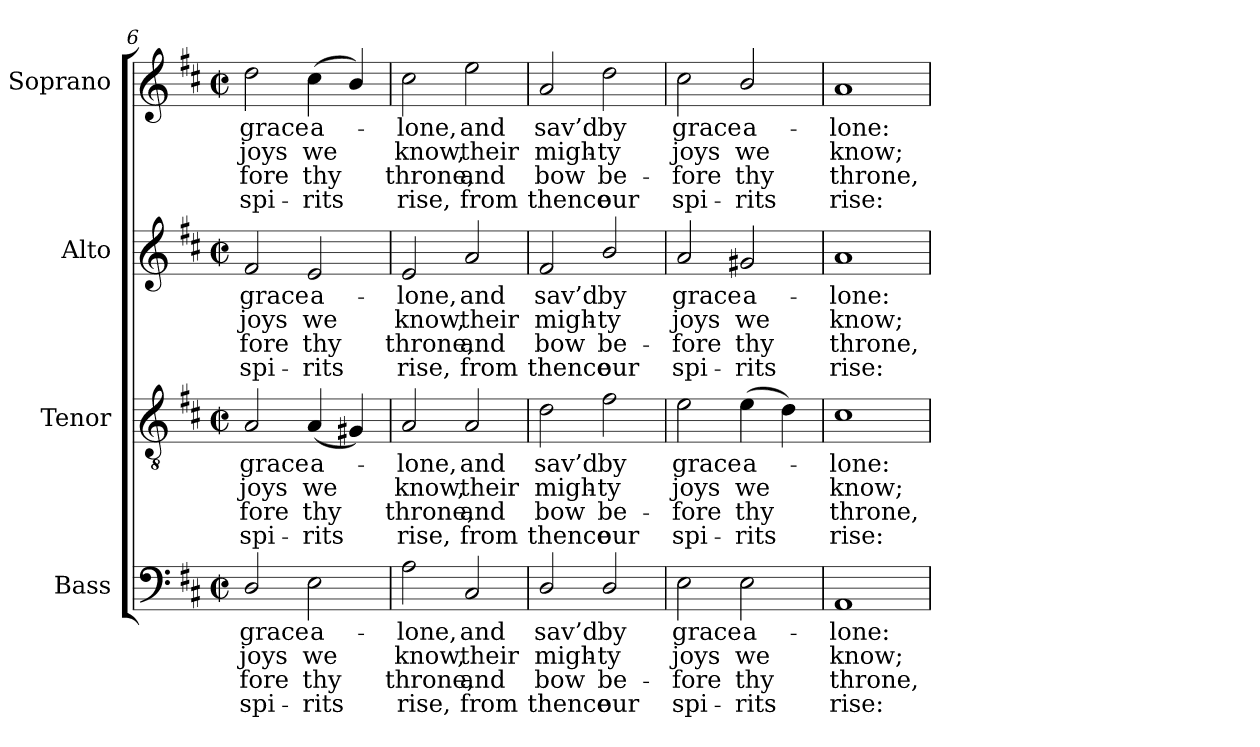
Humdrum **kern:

**kern	**text	**text	**text	**text	**kern	**text	**text	**text	**text	**kern	**text	**text	**text	**text	**kern	**text	**text	**text	**text
*part4	*part4	*part4	*part4	*part4	*part3	*part3	*part3	*part3	*part3	*part2	*part2	*part2	*part2	*part2	*part1	*part1	*part1	*part1	*part1
*staff4	*staff4	*staff4	*staff4	*staff4	*staff3	*staff3	*staff3	*staff3	*staff3	*staff2	*staff2	*staff2	*staff2	*staff2	*staff1	*staff1	*staff1	*staff1	*staff1
*I"Bass	*	*	*	*	*I"Tenor	*	*	*	*	*I"Alto	*	*	*	*	*I"Soprano	*	*	*	*
*I'B.	*	*	*	*	*I'T.	*	*	*	*	*I'A.	*	*	*	*	*I'S.	*	*	*	*
*clefF4	*	*	*	*	*clefGv2	*	*	*	*	*clefG2	*	*	*	*	*clefG2	*	*	*	*
*	*	*	*	*	*ITrd7c12	*	*	*	*	*	*	*	*	*	*	*	*	*	*
*k[f#c#]	*	*	*	*	*k[f#c#]	*	*	*	*	*k[f#c#]	*	*	*	*	*k[f#c#]	*	*	*	*
*D:	*	*	*	*	*D:	*	*	*	*	*D:	*	*	*	*	*D:	*	*	*	*
*M2/2	*	*	*	*	*M2/2	*	*	*	*	*M2/2	*	*	*	*	*M2/2	*	*	*	*
*met(c|)	*	*	*	*	*met(c|)	*	*	*	*	*met(c|)	*	*	*	*	*met(c|)	*	*	*	*
=6	=6	=6	=6	=6	=6	=6	=6	=6	=6	=6	=6	=6	=6	=6	=6	=6	=6	=6	=6
!	!LO:LY:b:color=#000000	!LO:LY:b:color=#000000	!LO:LY:b:color=#000000	!LO:LY:b:color=#000000	!	!	!	!	!	!	!	!	!	!	!	!	!	!	!
!	!	!	!	!	!	!LO:LY:b:color=#000000	!LO:LY:b:color=#000000	!LO:LY:b:color=#000000	!LO:LY:b:color=#000000	!	!	!	!	!	!	!	!	!	!
!	!	!	!	!	!	!	!	!	!	!	!LO:LY:b:color=#000000	!LO:LY:b:color=#000000	!LO:LY:b:color=#000000	!LO:LY:b:color=#000000	!	!	!	!	!
!	!	!	!	!	!	!	!	!	!	!	!	!	!	!	!	!LO:LY:b:color=#000000	!LO:LY:b:color=#000000	!LO:LY:b:color=#000000	!LO:LY:b:color=#000000
2Di/	grace	joys	fore	spi-	2AAi/	grace	joys	fore	spi-	2f#i/	grace	joys	fore	spi-	2ddi\	grace	joys	fore	spi-
!	!LO:LY:b:color=#000000	!LO:LY:b:color=#000000	!LO:LY:b:color=#000000	!LO:LY:b:color=#000000	!	!	!	!	!	!	!	!	!	!	!	!	!	!	!
!	!	!	!	!	!	!LO:LY:b:color=#000000	!LO:LY:b:color=#000000	!LO:LY:b:color=#000000	!LO:LY:b:color=#000000	!	!	!	!	!	!	!	!	!	!
!	!	!	!	!	!	!	!	!	!	!	!LO:LY:b:color=#000000	!LO:LY:b:color=#000000	!LO:LY:b:color=#000000	!LO:LY:b:color=#000000	!	!	!	!	!
!	!	!	!	!	!	!	!	!	!	!	!	!	!	!	!	!LO:LY:b:color=#000000	!LO:LY:b:color=#000000	!LO:LY:b:color=#000000	!LO:LY:b:color=#000000
2Ei\	a-	we	-thy	rits	(4AAi/	a-	we	-thy	rits	2ei/	a-	we	-thy	rits	(4cc#i\	a-	we	-thy	rits
.	.	.	.	.	4GG#Xi/)	.	.	.	.	.	.	.	.	.	4bi/)	.	.	.	.
=7	=7	=7	=7	=7	=7	=7	=7	=7	=7	=7	=7	=7	=7	=7	=7	=7	=7	=7	=7
!	!LO:LY:b:color=#000000	!LO:LY:b:color=#000000	!LO:LY:b:color=#000000	!LO:LY:b:color=#000000	!	!	!	!	!	!	!	!	!	!	!	!	!	!	!
!	!	!	!	!	!	!LO:LY:b:color=#000000	!LO:LY:b:color=#000000	!LO:LY:b:color=#000000	!LO:LY:b:color=#000000	!	!	!	!	!	!	!	!	!	!
!	!	!	!	!	!	!	!	!	!	!	!LO:LY:b:color=#000000	!LO:LY:b:color=#000000	!LO:LY:b:color=#000000	!LO:LY:b:color=#000000	!	!	!	!	!
!	!	!	!	!	!	!	!	!	!	!	!	!	!	!	!	!LO:LY:b:color=#000000	!LO:LY:b:color=#000000	!LO:LY:b:color=#000000	!LO:LY:b:color=#000000
2Ai\	-lone,	know,	throne,	rise,	2AAi/	-lone,	know,	throne,	rise,	2ei/	-lone,	know,	throne,	rise,	2cc#i\	-lone,	know,	throne,	rise,
!	!LO:LY:b:color=#000000	!LO:LY:b:color=#000000	!LO:LY:b:color=#000000	!LO:LY:b:color=#000000	!	!	!	!	!	!	!	!	!	!	!	!	!	!	!
!	!	!	!	!	!	!LO:LY:b:color=#000000	!LO:LY:b:color=#000000	!LO:LY:b:color=#000000	!LO:LY:b:color=#000000	!	!	!	!	!	!	!	!	!	!
!	!	!	!	!	!	!	!	!	!	!	!LO:LY:b:color=#000000	!LO:LY:b:color=#000000	!LO:LY:b:color=#000000	!LO:LY:b:color=#000000	!	!	!	!	!
!	!	!	!	!	!	!	!	!	!	!	!	!	!	!	!	!LO:LY:b:color=#000000	!LO:LY:b:color=#000000	!LO:LY:b:color=#000000	!LO:LY:b:color=#000000
2C#i/	and	their	and	from	2AAi/	and	their	and	from	2ai/	and	their	and	from	2eei\	and	their	and	from
=8	=8	=8	=8	=8	=8	=8	=8	=8	=8	=8	=8	=8	=8	=8	=8	=8	=8	=8	=8
!	!LO:LY:b:color=#000000	!LO:LY:b:color=#000000	!LO:LY:b:color=#000000	!LO:LY:b:color=#000000	!	!	!	!	!	!	!	!	!	!	!	!	!	!	!
!	!	!	!	!	!	!LO:LY:b:color=#000000	!LO:LY:b:color=#000000	!LO:LY:b:color=#000000	!LO:LY:b:color=#000000	!	!	!	!	!	!	!	!	!	!
!	!	!	!	!	!	!	!	!	!	!	!LO:LY:b:color=#000000	!LO:LY:b:color=#000000	!LO:LY:b:color=#000000	!LO:LY:b:color=#000000	!	!	!	!	!
!	!	!	!	!	!	!	!	!	!	!	!	!	!	!	!	!LO:LY:b:color=#000000	!LO:LY:b:color=#000000	!LO:LY:b:color=#000000	!LO:LY:b:color=#000000
2Di/	sav’d	migh-	bow	thence	2Di\	sav’d	migh-	bow	thence	2f#i/	sav’d	migh-	bow	thence	2ai/	sav’d	migh-	bow	thence
!	!LO:LY:b:color=#000000	!LO:LY:b:color=#000000	!LO:LY:b:color=#000000	!LO:LY:b:color=#000000	!	!	!	!	!	!	!	!	!	!	!	!	!	!	!
!	!	!	!	!	!	!LO:LY:b:color=#000000	!LO:LY:b:color=#000000	!LO:LY:b:color=#000000	!LO:LY:b:color=#000000	!	!	!	!	!	!	!	!	!	!
!	!	!	!	!	!	!	!	!	!	!	!LO:LY:b:color=#000000	!LO:LY:b:color=#000000	!LO:LY:b:color=#000000	!LO:LY:b:color=#000000	!	!	!	!	!
!	!	!	!	!	!	!	!	!	!	!	!	!	!	!	!	!LO:LY:b:color=#000000	!LO:LY:b:color=#000000	!LO:LY:b:color=#000000	!LO:LY:b:color=#000000
2Di/	by	-ty	be-	-our	2F#i\	by	-ty	be-	-our	2bi/	by	-ty	be-	-our	2ddi\	by	-ty	be-	-our
!!LO:LB:g=z
=9	=9	=9	=9	=9	=9	=9	=9	=9	=9	=9	=9	=9	=9	=9	=9	=9	=9	=9	=9
!	!LO:LY:b:color=#000000	!LO:LY:b:color=#000000	!LO:LY:b:color=#000000	!LO:LY:b:color=#000000	!	!	!	!	!	!	!	!	!	!	!	!	!	!	!
!	!	!	!	!	!	!LO:LY:b:color=#000000	!LO:LY:b:color=#000000	!LO:LY:b:color=#000000	!LO:LY:b:color=#000000	!	!	!	!	!	!	!	!	!	!
!	!	!	!	!	!	!	!	!	!	!	!LO:LY:b:color=#000000	!LO:LY:b:color=#000000	!LO:LY:b:color=#000000	!LO:LY:b:color=#000000	!	!	!	!	!
!	!	!	!	!	!	!	!	!	!	!	!	!	!	!	!	!LO:LY:b:color=#000000	!LO:LY:b:color=#000000	!LO:LY:b:color=#000000	!LO:LY:b:color=#000000
2Ei\	grace	joys	fore	spi-	2Ei\	grace	joys	fore	spi-	2ai/	grace	joys	fore	spi-	2cc#i\	grace	joys	fore	spi-
!	!LO:LY:b:color=#000000	!LO:LY:b:color=#000000	!LO:LY:b:color=#000000	!LO:LY:b:color=#000000	!	!	!	!	!	!	!	!	!	!	!	!	!	!	!
!	!	!	!	!	!	!LO:LY:b:color=#000000	!LO:LY:b:color=#000000	!LO:LY:b:color=#000000	!LO:LY:b:color=#000000	!	!	!	!	!	!	!	!	!	!
!	!	!	!	!	!	!	!	!	!	!	!LO:LY:b:color=#000000	!LO:LY:b:color=#000000	!LO:LY:b:color=#000000	!LO:LY:b:color=#000000	!	!	!	!	!
!	!	!	!	!	!	!	!	!	!	!	!	!	!	!	!	!LO:LY:b:color=#000000	!LO:LY:b:color=#000000	!LO:LY:b:color=#000000	!LO:LY:b:color=#000000
2Ei\	a-	we	-thy	rits	(4Ei\	a-	we	-thy	rits	2g#Xi/	a-	we	-thy	rits	2bi/	a-	we	-thy	rits
.	.	.	.	.	4Di\)	.	.	.	.	.	.	.	.	.	.	.	.	.	.
=10	=10	=10	=10	=10	=10	=10	=10	=10	=10	=10	=10	=10	=10	=10	=10	=10	=10	=10	=10
!	!LO:LY:b:color=#000000	!LO:LY:b:color=#000000	!LO:LY:b:color=#000000	!LO:LY:b:color=#000000	!	!	!	!	!	!	!	!	!	!	!	!	!	!	!
!	!	!	!	!	!	!LO:LY:b:color=#000000	!LO:LY:b:color=#000000	!LO:LY:b:color=#000000	!LO:LY:b:color=#000000	!	!	!	!	!	!	!	!	!	!
!	!	!	!	!	!	!	!	!	!	!	!LO:LY:b:color=#000000	!LO:LY:b:color=#000000	!LO:LY:b:color=#000000	!LO:LY:b:color=#000000	!	!	!	!	!
!	!	!	!	!	!	!	!	!	!	!	!	!	!	!	!	!LO:LY:b:color=#000000	!LO:LY:b:color=#000000	!LO:LY:b:color=#000000	!LO:LY:b:color=#000000
1AAi	-lone:	know;	throne,	rise:	1C#i	-lone:	know;	throne,	rise:	1ai	-lone:	know;	throne,	rise:	1ai	-lone:	know;	throne,	rise:
=	=	=	=	=	=	=	=	=	=	=	=	=	=	=	=	=	=	=	=
*-	*-	*-	*-	*-	*-	*-	*-	*-	*-	*-	*-	*-	*-	*-	*-	*-	*-	*-	*-
